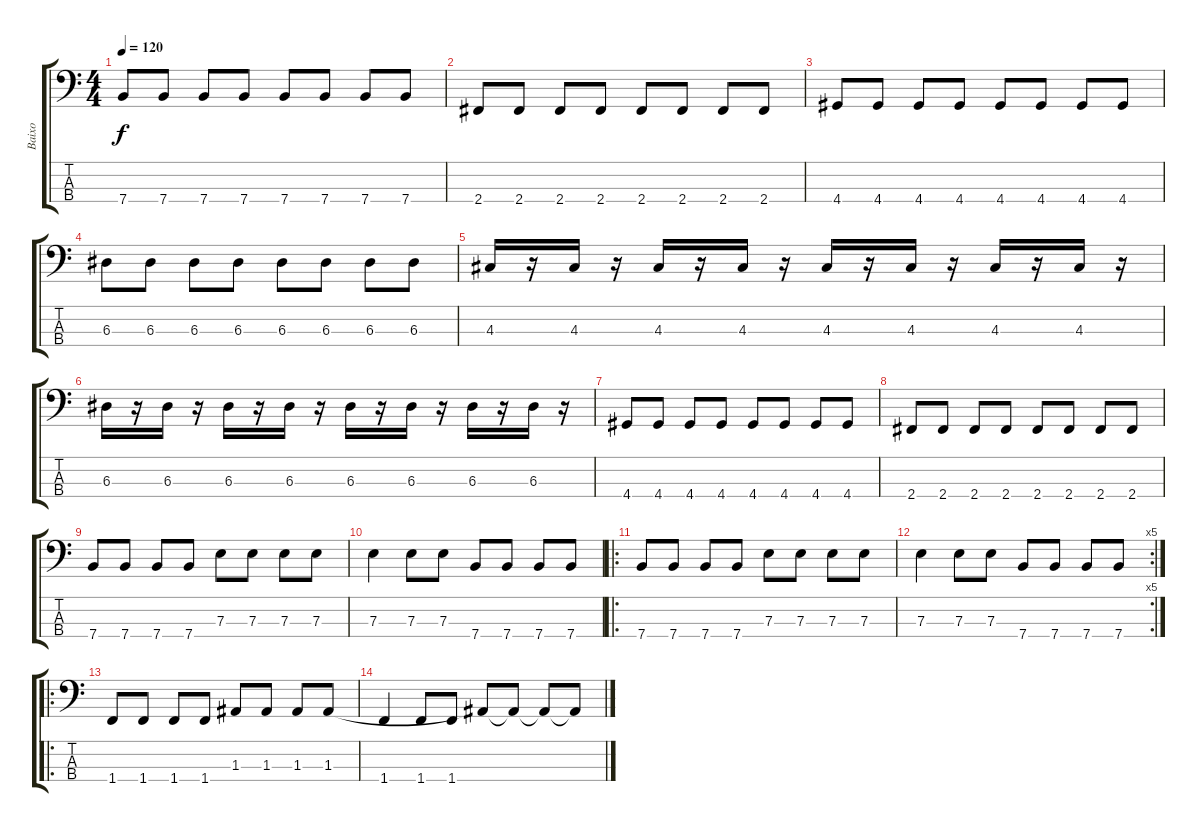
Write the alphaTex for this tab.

\track ("Baixo" "Baixo") {instrument electricbassfinger}
\staff {score tabs}
\tuning (G2 D2 A1 E1) {hide}
\ts (4 4)
\tempo 120
\clef f4
\ks c
7.4.8{dy f} 7.4.8 7.4.8 7.4.8 7.4.8 7.4.8 7.4.8 7.4.8 |
2.4.8 2.4.8 2.4.8 2.4.8 2.4.8 2.4.8 2.4.8 2.4.8 |
4.4.8 4.4.8 4.4.8 4.4.8 4.4.8 4.4.8 4.4.8 4.4.8 |
6.3.8 6.3.8 6.3.8 6.3.8 6.3.8 6.3.8 6.3.8 6.3.8 |
4.3.16 r.16 4.3.16 r.16 4.3.16 r.16 4.3.16 r.16 4.3.16 r.16 4.3.16 r.16 4.3.16 r.16 4.3.16 r.16 |
6.3.16 r.16 6.3.16 r.16 6.3.16 r.16 6.3.16 r.16 6.3.16 r.16 6.3.16 r.16 6.3.16 r.16 6.3.16 r.16 |
4.4.8 4.4.8 4.4.8 4.4.8 4.4.8 4.4.8 4.4.8 4.4.8 |
2.4.8 2.4.8 2.4.8 2.4.8 2.4.8 2.4.8 2.4.8 2.4.8 |
7.4.8 7.4.8 7.4.8 7.4.8 7.3.8 7.3.8 7.3.8 7.3.8 |
7.3.4 7.3.8 7.3.8 7.4.8 7.4.8 7.4.8 7.4.8 |
\ro
7.4.8 7.4.8 7.4.8 7.4.8 7.3.8 7.3.8 7.3.8 7.3.8 |
\rc 5
7.3.4 7.3.8 7.3.8 7.4.8 7.4.8 7.4.8 7.4.8 |
\ro
1.4.8 1.4.8 1.4.8 1.4.8 1.3.8 1.3.8 1.3.8 1.3.8 |
1.4.4 1.4.8 1.4.8 1.3{t}.8 1.3{t}.8 1.3{t}.8 1.3{t}.8
